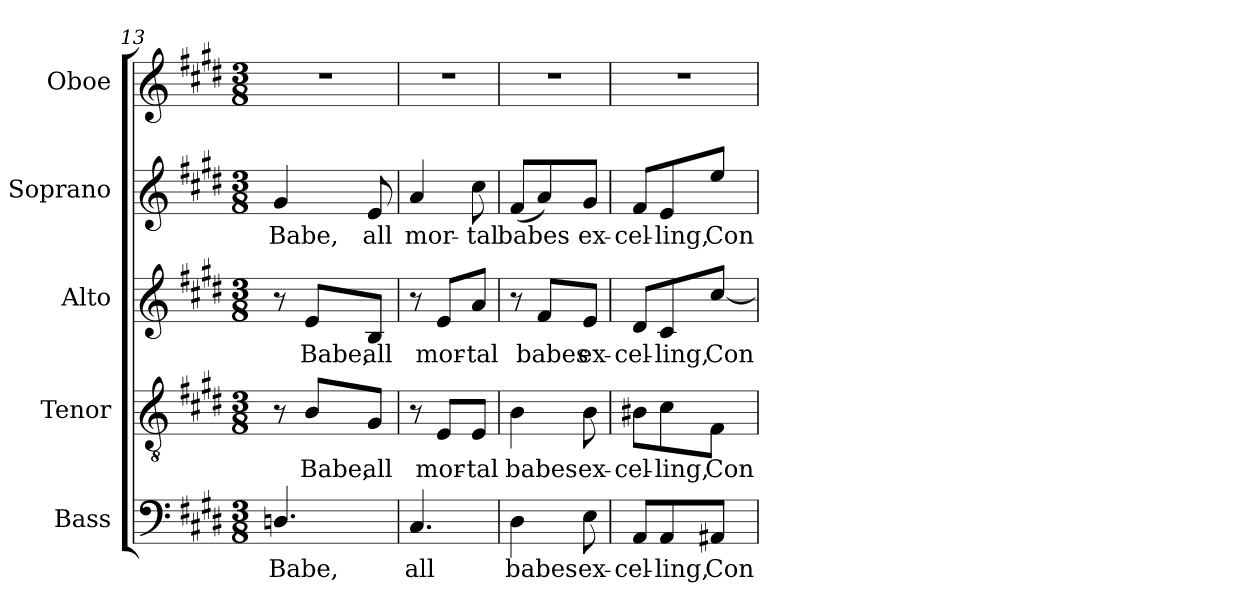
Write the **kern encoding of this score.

**kern	**text	**kern	**text	**kern	**text	**kern	**text	**kern
*part5	*part5	*part4	*part4	*part3	*part3	*part2	*part2	*part1
*staff5	*staff5	*staff4	*staff4	*staff3	*staff3	*staff2	*staff2	*staff1
*I"Bass	*	*I"Tenor	*	*I"Alto	*	*I"Soprano	*	*I"Oboe
*I'B	*	*I'T	*	*I'A	*	*I'S	*	*I'Ob.
*clefF4	*	*clefGv2	*	*clefG2	*	*clefG2	*	*clefG2
*k[f#c#g#d#]	*	*k[f#c#g#d#]	*	*k[f#c#g#d#]	*	*k[f#c#g#d#]	*	*k[f#c#g#d#]
*E:	*	*E:	*	*E:	*	*E:	*	*E:
*M3/8	*	*M3/8	*	*M3/8	*	*M3/8	*	*M3/8
=13	=13	=13	=13	=13	=13	=13	=13	=13
!	!LO:LY:b	!	!	!	!	!	!LO:LY:b	!
4.Dn/	Babe,	8r	.	8r	.	4g#/	Babe,	4.r
!	!	!	!LO:LY:b	!	!LO:LY:b	!	!	!
.	.	8B/L	Babe,	8e/L	Babe,	.	.	.
!	!	!	!LO:LY:b	!	!LO:LY:b	!	!LO:LY:b	!
.	.	8G#/J	all	8B/J	all	8e/	all	.
=14	=14	=14	=14	=14	=14	=14	=14	=14
!	!LO:LY:b	!	!	!	!	!	!LO:LY:b	!
4.C#/	all	8r	.	8r	.	4a/	mor-	4.r
!	!	!	!LO:LY:b	!	!LO:LY:b	!	!	!
.	.	8E/L	mor-	8e/L	mor-	.	.	.
!	!	!	!LO:LY:b	!	!LO:LY:b	!	!LO:LY:b	!
.	.	8E/J	-tal	8a/J	-tal	8cc#\	-tal	.
=15	=15	=15	=15	=15	=15	=15	=15	=15
!	!LO:LY:b	!	!LO:LY:b	!	!	!	!LO:LY:b	!
4D#i\	babes	4B\	babes	8r	.	(<8f#/L	babes	4.r
!	!	!	!	!	!LO:LY:b	!	!	!
.	.	.	.	8f#/L	babes	8a/)	.	.
!	!LO:LY:b	!	!LO:LY:b	!	!LO:LY:b	!	!LO:LY:b	!
8E\	ex-	8B\	ex-	8e/J	ex-	8g#/J	ex-	.
=16	=16	=16	=16	=16	=16	=16	=16	=16
!	!LO:LY:b	!	!LO:LY:b	!	!LO:LY:b	!	!LO:LY:b	!
8AA/L	-cel-	8B#X\L	-cel-	8d#/L	-cel-	8f#/L	-cel-	4.r
!	!LO:LY:b	!	!LO:LY:b	!	!LO:LY:b	!	!LO:LY:b	!
8AA/	-ling,	8c#\	-ling,	8c#/	-ling,	8e/	-ling,	.
!	!LO:LY:b	!	!LO:LY:b	!	!LO:LY:b	!	!LO:LY:b	!
8AA#X/J	Con-	8F#\J	Con-	[8cc#/J	Con­	8ee/J	Con-	.
=	=	=	=	=	=	=	=	=
*-	*-	*-	*-	*-	*-	*-	*-	*-
